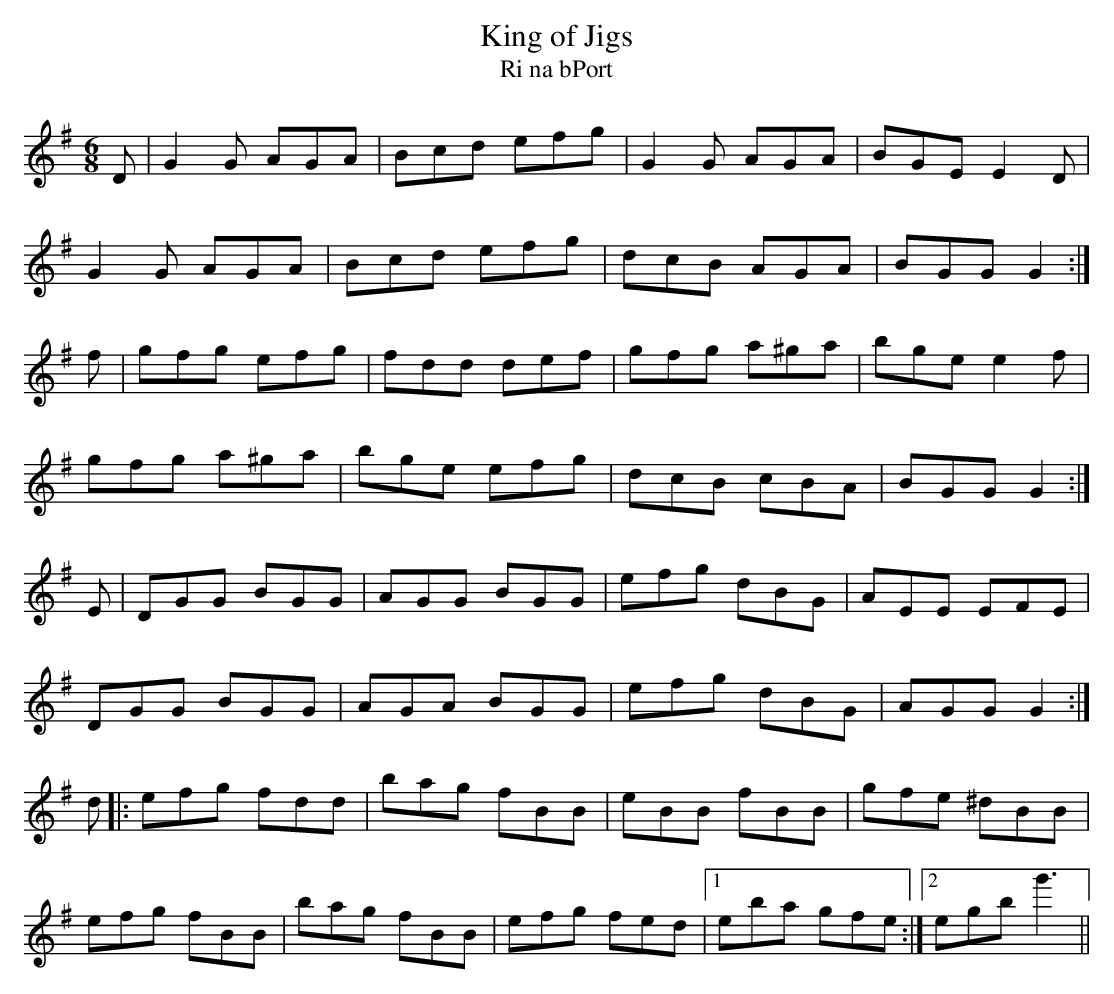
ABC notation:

X:1
T: King of Jigs
T: Ri na bPort
L: 1/8
M: 6/8
K: G
D|G2G AGA|Bcd efg|G2G AGA|BGE E2D|
G2G AGA|Bcd efg|dcB AGA|BGG G2 :|
f|gfg efg|fdd def|gfg a^ga|bge e2f|
gfg a^ga|bge efg|dcB cBA|BGG G2 :|
E|DGG BGG|AGG BGG|efg dBG|AEE EFE|
DGG BGG|AGA BGG|efg dBG|AGG G2 :|
d|: efg fdd|bag fBB|eBB fBB|gfe ^dBB|
efg fBB|bag fBB|efg fed|1 eba gfe :|2\
egb g'3||
